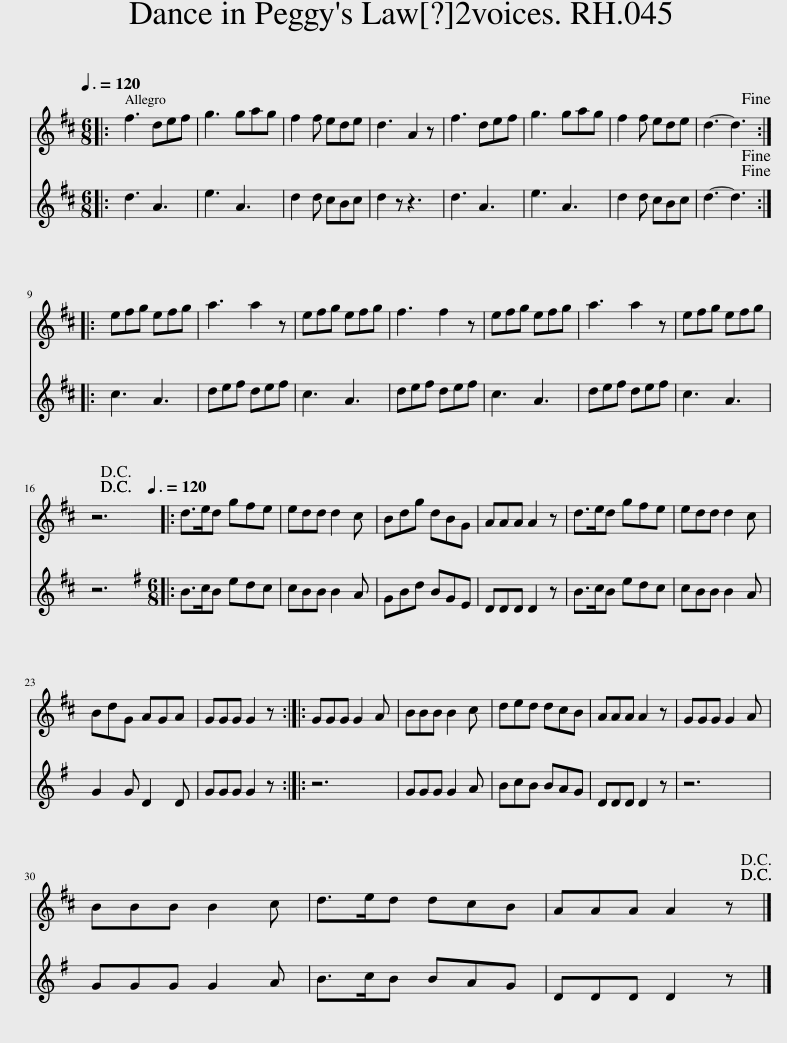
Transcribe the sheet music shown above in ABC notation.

X:1
%%score 1 2
L:1/8
Q:3/8=120
M:6/8
I:linebreak $
K:D
V:1 treble
V:2 treble
V:1
|: f3 def | g3 gag | f2 f ede | d3 A2 z | f3 def | %5
 g3 gag | f2 f ede | d3- d3!fine! ::$ efg efg | a3 a2 z | %10
 efg efg | f3 f2 z | efg efg | a3 a2 z | efg efg |$ %15
 z6!D.C.! |:[Q:3/8=120] d>ed gfe | edd d2 c | Bdg dBG | AAA A2 z | %20
 d>ed gfe | edd d2 c |$ BdG AGA | GGG G2 z :: GGG G2 A | %25
 BBB B2 c | ded dcB | AAA A2 z | GGG G2 A |$ BBB B2 c | %30
 d>ed dcB | AAA A2 z!D.C.! |] %32
V:2
|: d3 A3 | e3 A3 | d2 d cBc | d2 z z3 | d3 A3 | %5
 e3 A3 | d2 d cBc | d3- d3 ::$ c3 A3 | def def | %10
 c3 A3 | def def | c3 A3 | def def | c3 A3 |$ %15
 z6 |:[K:G][M:6/8] B>cB edc | cBB B2 A | GBd BGE | DDD D2 z | %20
 B>cB edc | cBB B2 A |$ G2 G D2 D | GGG G2 z :: z6 | %25
 GGG G2 A | BcB BAG | DDD D2 z | z6 |$ GGG G2 A | %30
 B>cB BAG | DDD D2 z |] %32
